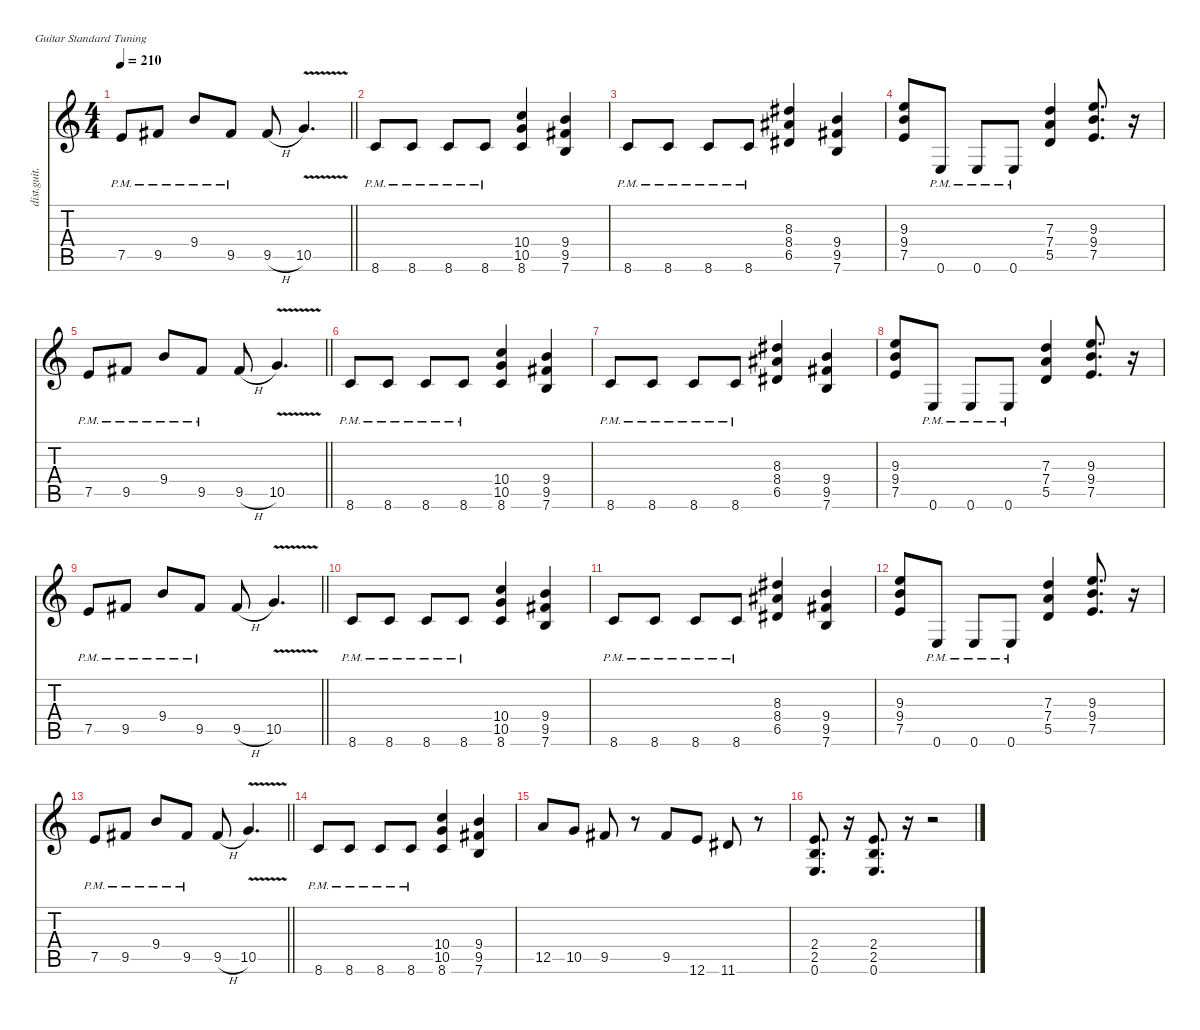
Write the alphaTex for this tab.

\defaultSystemsLayout 4
\hideDynamics
\bracketExtendMode nobrackets
\otherSystemsTrackNameOrientation horizontal
\track ("Kirk Hammett" "dist.guit.") {instrument distortionguitar}
\staff {score tabs}
\tuning (E4 B3 G3 D3 A2 E2)
\ts (4 4)
\tempo 210
\clef g2
\barLineRight lightlight
\ks c
7.5{pm}.8{dy fff} 9.5{pm acc #}.8 9.4{pm}.8 9.5{pm acc #}.8 9.5{h acc #}.8 10.5{v}.4{d} |
8.6{pm}.8 8.6{pm}.8 8.6{pm}.8 8.6{pm}.8 (10.4 10.5 8.6).4 (9.4 9.5{acc #} 7.6).4 |
8.6{pm}.8 8.6{pm}.8 8.6{pm}.8 8.6{pm}.8 (8.3{acc #} 8.4{acc #} 6.5{acc #}).4 (9.4 9.5{acc #} 7.6).4 |
(9.3 9.4 7.5).8 0.6{pm}.8 0.6{pm}.8 0.6{pm}.8 (7.3 7.4 5.5).4 (9.3 9.4 7.5).8{d} r.16 |
\barLineRight lightlight
7.5{pm}.8 9.5{pm acc #}.8 9.4{pm}.8 9.5{pm acc #}.8 9.5{h acc #}.8 10.5{v}.4{d} |
8.6{pm}.8 8.6{pm}.8 8.6{pm}.8 8.6{pm}.8 (10.4 10.5 8.6).4 (9.4 9.5{acc #} 7.6).4 |
8.6{pm}.8 8.6{pm}.8 8.6{pm}.8 8.6{pm}.8 (8.3{acc #} 8.4{acc #} 6.5{acc #}).4 (9.4 9.5{acc #} 7.6).4 |
(9.3 9.4 7.5).8 0.6{pm}.8 0.6{pm}.8 0.6{pm}.8 (7.3 7.4 5.5).4 (9.3 9.4 7.5).8{d} r.16 |
\barLineRight lightlight
7.5{pm}.8 9.5{pm acc #}.8 9.4{pm}.8 9.5{pm acc #}.8 9.5{h acc #}.8 10.5{v}.4{d} |
8.6{pm}.8 8.6{pm}.8 8.6{pm}.8 8.6{pm}.8 (10.4 10.5 8.6).4 (9.4 9.5{acc #} 7.6).4 |
8.6{pm}.8 8.6{pm}.8 8.6{pm}.8 8.6{pm}.8 (8.3{acc #} 8.4{acc #} 6.5{acc #}).4 (9.4 9.5{acc #} 7.6).4 |
(9.3 9.4 7.5).8 0.6{pm}.8 0.6{pm}.8 0.6{pm}.8 (7.3 7.4 5.5).4 (9.3 9.4 7.5).8{d} r.16 |
\barLineRight lightlight
7.5{pm}.8 9.5{pm acc #}.8 9.4{pm}.8 9.5{pm acc #}.8 9.5{h acc #}.8 10.5{v}.4{d} |
8.6{pm}.8 8.6{pm}.8 8.6{pm}.8 8.6{pm}.8 (10.4 10.5 8.6).4 (9.4 9.5{acc #} 7.6).4 |
12.5.8 10.5.8 9.5{acc #}.8 r.8 9.5{acc #}.8 12.6.8 11.6{acc #}.8 r.8 |
(2.4 2.5 0.6).8{d} r.16 (2.4 2.5 0.6).8{d} r.16 r.2
